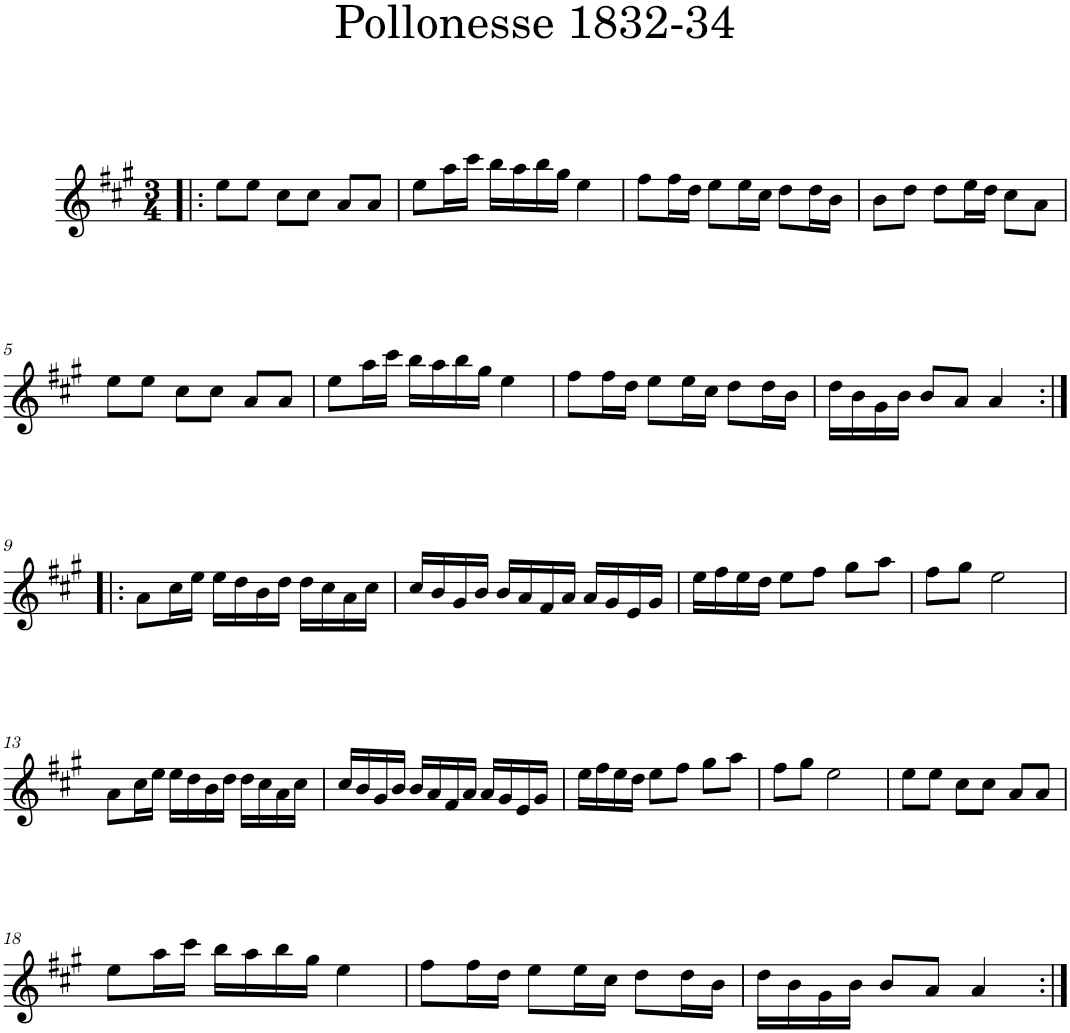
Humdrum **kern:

**kern
*part1
*staff1
*I"Piano
*I'Pno
*clefG2
*k[f#c#g#]
*A:
*M3/4
=1!|:
8ee\L
8ee\J
8cc#\L
8cc#\J
8a/L
8a/J
=2
8ee\L
16aa\L
16ccc#\JJ
16bb\LL
16aa\
16bb\
16gg#\JJ
4ee\
=3
8ff#\L
16ff#\L
16dd\JJ
8ee\L
16ee\L
16cc#\JJ
8dd\L
16dd\L
16b\JJ
=4
8b\L
8dd\J
8dd\L
16ee\L
16dd\JJ
8cc#\L
8a\J
!!LO:LB:g=z
=5
8ee\L
8ee\J
8cc#\L
8cc#\J
8a/L
8a/J
=6
8ee\L
16aa\L
16ccc#\JJ
16bb\LL
16aa\
16bb\
16gg#\JJ
4ee\
=7
8ff#\L
16ff#\L
16dd\JJ
8ee\L
16ee\L
16cc#\JJ
8dd\L
16dd\L
16b\JJ
=8
16dd\LL
16b\
16g#\
16b\JJ
8b/L
8a/J
4a/
!!LO:LB:g=z
=9:|!|:
8a\L
16cc#\L
16ee\JJ
16ee\LL
16dd\
16b\
16dd\JJ
16dd\LL
16cc#\
16a\
16cc#\JJ
=10
16cc#/LL
16b/
16g#/
16b/JJ
16b/LL
16a/
16f#/
16a/JJ
16a/LL
16g#/
16e/
16g#/JJ
=11
16ee\LL
16ff#\
16ee\
16dd\JJ
8ee\L
8ff#\J
8gg#\L
8aa\J
=12
8ff#\L
8gg#\J
2ee\
!!LO:LB:g=z
=13
8a\L
16cc#\L
16ee\JJ
16ee\LL
16dd\
16b\
16dd\JJ
16dd\LL
16cc#\
16a\
16cc#\JJ
=14
16cc#/LL
16b/
16g#/
16b/JJ
16b/LL
16a/
16f#/
16a/JJ
16a/LL
16g#/
16e/
16g#/JJ
=15
16ee\LL
16ff#\
16ee\
16dd\JJ
8ee\L
8ff#\J
8gg#\L
8aa\J
=16
8ff#\L
8gg#\J
2ee\
=17
8ee\L
8ee\J
8cc#\L
8cc#\J
8a/L
8a/J
!!LO:LB:g=z
=18
8ee\L
16aa\L
16ccc#\JJ
16bb\LL
16aa\
16bb\
16gg#\JJ
4ee\
=19
8ff#\L
16ff#\L
16dd\JJ
8ee\L
16ee\L
16cc#\JJ
8dd\L
16dd\L
16b\JJ
=20
16dd\LL
16b\
16g#\
16b\JJ
8b/L
8a/J
4a/
=:|!
*-
